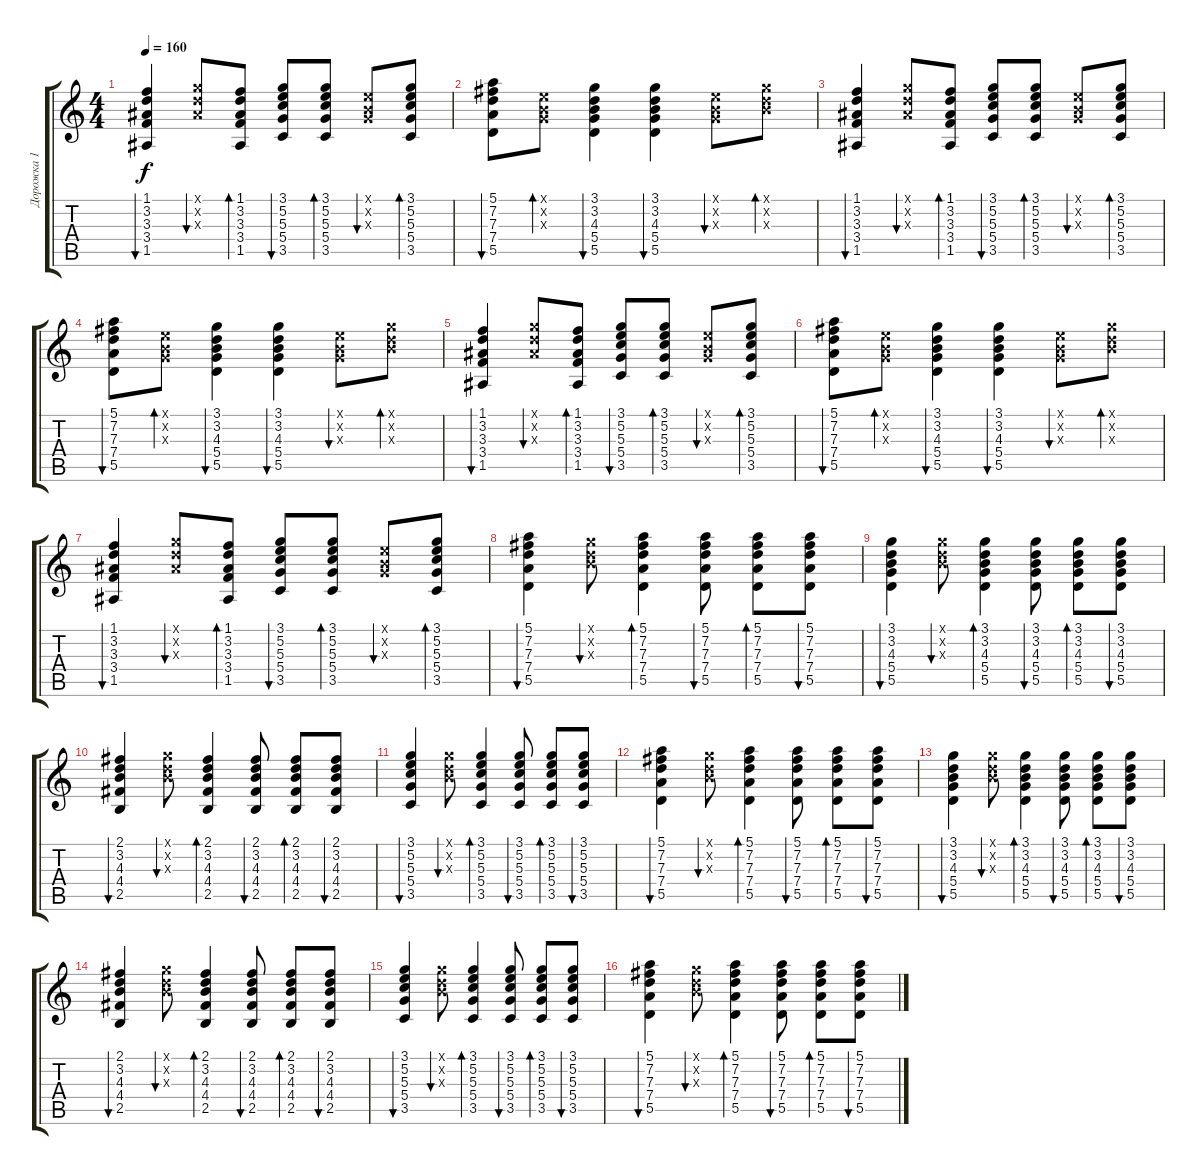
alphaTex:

\track ("Дорожка 1" "Дорожка 1") {instrument acousticguitarsteel}
\staff {score tabs}
\tuning (E4 B3 G3 D3 A2 E2) {hide}
\ts (4 4)
\tempo 160
\clef g2
\ks c
(1.1 3.2 3.3 3.4 1.5).4{bu 60 dy f} (3.1{x} 3.2{x} 3.3{x}).8{bu 60} (1.1 3.2 3.3 3.4 1.5).8{bd 60} (3.1 5.2 5.3 5.4 3.5).8{bu 60} (3.1 5.2 5.3 5.4 3.5).8{bd 60} (0.1{x} 0.2{x} 0.3{x}).8{bu 60} (3.1 5.2 5.3 5.4 3.5).8{bd 60} |
(5.1 7.2 7.3 7.4 5.5).8{bu 60} (0.1{x} 0.2{x} 0.3{x}).8{bd 60} (3.1 3.2 4.3 5.4 5.5).4{bu 60} (3.1 3.2 4.3 5.4 5.5).4{bu 60} (0.1{x} 0.2{x} 0.3{x}).8{bu 60} (3.1{x} 3.2{x} 4.3{x}).8{bd 60} |
(1.1 3.2 3.3 3.4 1.5).4{bu 60} (3.1{x} 3.2{x} 3.3{x}).8{bu 60} (1.1 3.2 3.3 3.4 1.5).8{bd 60} (3.1 5.2 5.3 5.4 3.5).8{bu 60} (3.1 5.2 5.3 5.4 3.5).8{bd 60} (0.1{x} 0.2{x} 0.3{x}).8{bu 60} (3.1 5.2 5.3 5.4 3.5).8{bd 60} |
(5.1 7.2 7.3 7.4 5.5).8{bu 60} (0.1{x} 0.2{x} 0.3{x}).8{bd 60} (3.1 3.2 4.3 5.4 5.5).4{bu 60} (3.1 3.2 4.3 5.4 5.5).4{bu 60} (0.1{x} 0.2{x} 0.3{x}).8{bu 60} (3.1{x} 3.2{x} 4.3{x}).8{bd 60} |
(1.1 3.2 3.3 3.4 1.5).4{bu 60} (3.1{x} 3.2{x} 3.3{x}).8{bu 60} (1.1 3.2 3.3 3.4 1.5).8{bd 60} (3.1 5.2 5.3 5.4 3.5).8{bu 60} (3.1 5.2 5.3 5.4 3.5).8{bd 60} (0.1{x} 0.2{x} 0.3{x}).8{bu 60} (3.1 5.2 5.3 5.4 3.5).8{bd 60} |
(5.1 7.2 7.3 7.4 5.5).8{bu 60} (0.1{x} 0.2{x} 0.3{x}).8{bd 60} (3.1 3.2 4.3 5.4 5.5).4{bu 60} (3.1 3.2 4.3 5.4 5.5).4{bu 60} (0.1{x} 0.2{x} 0.3{x}).8{bu 60} (3.1{x} 3.2{x} 4.3{x}).8{bd 60} |
(1.1 3.2 3.3 3.4 1.5).4{bu 60} (3.1{x} 3.2{x} 3.3{x}).8{bu 60} (1.1 3.2 3.3 3.4 1.5).8{bd 60} (3.1 5.2 5.3 5.4 3.5).8{bu 60} (3.1 5.2 5.3 5.4 3.5).8{bd 60} (0.1{x} 0.2{x} 0.3{x}).8{bu 60} (3.1 5.2 5.3 5.4 3.5).8{bd 60} |
(5.1 7.2 7.3 7.4 5.5).4{bu 60} (3.1{x} 3.2{x} 4.3{x}).8{bu 60} (5.1 7.2 7.3 7.4 5.5).4{bd 60} (5.1 7.2 7.3 7.4 5.5).8{bu 60} (5.1 7.2 7.3 7.4 5.5).8{bd 60} (5.1 7.2 7.3 7.4 5.5).8{bu 60} |
(3.1 3.2 4.3 5.4 5.5).4{bu 60} (3.1{x} 3.2{x} 4.3{x}).8{bu 60} (3.1 3.2 4.3 5.4 5.5).4{bd 60} (3.1 3.2 4.3 5.4 5.5).8{bu 60} (3.1 3.2 4.3 5.4 5.5).8{bd 60} (3.1 3.2 4.3 5.4 5.5).8{bu 60} |
(2.1 3.2 4.3 4.4 2.5).4{bu 60} (3.1{x} 3.2{x} 4.3{x}).8{bu 60} (2.1 3.2 4.3 4.4 2.5).4{bd 60} (2.1 3.2 4.3 4.4 2.5).8{bu 60} (2.1 3.2 4.3 4.4 2.5).8{bd 60} (2.1 3.2 4.3 4.4 2.5).8{bu 60} |
(3.1 5.2 5.3 5.4 3.5).4{bu 60} (3.1{x} 3.2{x} 4.3{x}).8{bu 60} (3.1 5.2 5.3 5.4 3.5).4{bd 60} (3.1 5.2 5.3 5.4 3.5).8{bu 60} (3.1 5.2 5.3 5.4 3.5).8{bd 60} (3.1 5.2 5.3 5.4 3.5).8{bu 60} |
(5.1 7.2 7.3 7.4 5.5).4{bu 60} (3.1{x} 3.2{x} 4.3{x}).8{bu 60} (5.1 7.2 7.3 7.4 5.5).4{bd 60} (5.1 7.2 7.3 7.4 5.5).8{bu 60} (5.1 7.2 7.3 7.4 5.5).8{bd 60} (5.1 7.2 7.3 7.4 5.5).8{bu 60} |
(3.1 3.2 4.3 5.4 5.5).4{bu 60} (3.1{x} 3.2{x} 4.3{x}).8{bu 60} (3.1 3.2 4.3 5.4 5.5).4{bd 60} (3.1 3.2 4.3 5.4 5.5).8{bu 60} (3.1 3.2 4.3 5.4 5.5).8{bd 60} (3.1 3.2 4.3 5.4 5.5).8{bu 60} |
(2.1 3.2 4.3 4.4 2.5).4{bu 60} (3.1{x} 3.2{x} 4.3{x}).8{bu 60} (2.1 3.2 4.3 4.4 2.5).4{bd 60} (2.1 3.2 4.3 4.4 2.5).8{bu 60} (2.1 3.2 4.3 4.4 2.5).8{bd 60} (2.1 3.2 4.3 4.4 2.5).8{bu 60} |
(3.1 5.2 5.3 5.4 3.5).4{bu 60} (3.1{x} 3.2{x} 4.3{x}).8{bu 60} (3.1 5.2 5.3 5.4 3.5).4{bd 60} (3.1 5.2 5.3 5.4 3.5).8{bu 60} (3.1 5.2 5.3 5.4 3.5).8{bd 60} (3.1 5.2 5.3 5.4 3.5).8{bu 60} |
(5.1 7.2 7.3 7.4 5.5).4{bu 60} (3.1{x} 3.2{x} 4.3{x}).8{bu 60} (5.1 7.2 7.3 7.4 5.5).4{bd 60} (5.1 7.2 7.3 7.4 5.5).8{bu 60} (5.1 7.2 7.3 7.4 5.5).8{bd 60} (5.1 7.2 7.3 7.4 5.5).8{bu 60}
